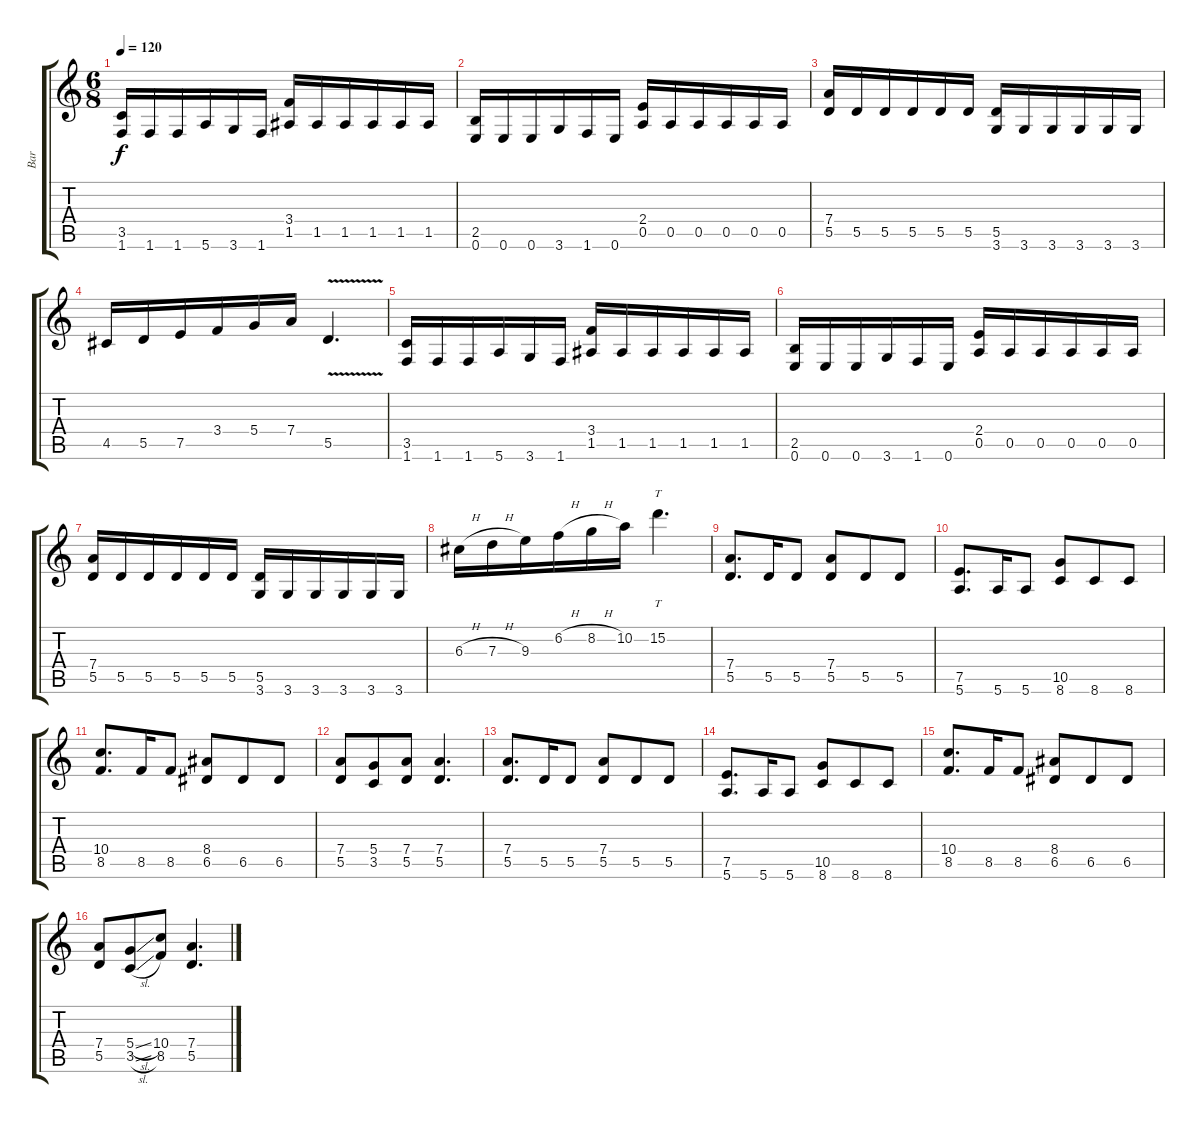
\track ("Bar" "Bar") {instrument distortionguitar}
\staff {score tabs}
\tuning (E4 B3 G3 D3 A2 E2) {hide}
\ts (6 8)
\tempo 120
\clef g2
\ks c
(3.5 1.6).16{dy f} 1.6.16 1.6.16 5.6.16 3.6.16 1.6.16 (3.4 1.5).16 1.5.16 1.5.16 1.5.16 1.5.16 1.5.16 |
(2.5 0.6).16 0.6.16 0.6.16 3.6.16 1.6.16 0.6.16 (2.4 0.5).16 0.5.16 0.5.16 0.5.16 0.5.16 0.5.16 |
(7.4 5.5).16 5.5.16 5.5.16 5.5.16 5.5.16 5.5.16 (5.5 3.6).16 3.6.16 3.6.16 3.6.16 3.6.16 3.6.16 |
4.5.16 5.5.16 7.5.16 3.4.16 5.4.16 7.4.16 5.5{v}.4{d} |
(3.5 1.6).16 1.6.16 1.6.16 5.6.16 3.6.16 1.6.16 (3.4 1.5).16 1.5.16 1.5.16 1.5.16 1.5.16 1.5.16 |
(2.5 0.6).16 0.6.16 0.6.16 3.6.16 1.6.16 0.6.16 (2.4 0.5).16 0.5.16 0.5.16 0.5.16 0.5.16 0.5.16 |
(7.4 5.5).16 5.5.16 5.5.16 5.5.16 5.5.16 5.5.16 (5.5 3.6).16 3.6.16 3.6.16 3.6.16 3.6.16 3.6.16 |
6.3{h}.16 7.3{h}.16 9.3.16 6.2{h}.16 8.2{h}.16 10.2.16 15.2.4{tt d} |
(7.4 5.5).8{d} 5.5.16 5.5.8 (7.4 5.5).8 5.5.8 5.5.8 |
(7.5 5.6).8{d} 5.6.16 5.6.8 (10.5 8.6).8 8.6.8 8.6.8 |
(10.4 8.5).8{d} 8.5.16 8.5.8 (8.4 6.5).8 6.5.8 6.5.8 |
(7.4 5.5).8 (5.4 3.5).8 (7.4 5.5).8 (7.4 5.5).4{d} |
(7.4 5.5).8{d} 5.5.16 5.5.8 (7.4 5.5).8 5.5.8 5.5.8 |
(7.5 5.6).8{d} 5.6.16 5.6.8 (10.5 8.6).8 8.6.8 8.6.8 |
(10.4 8.5).8{d} 8.5.16 8.5.8 (8.4 6.5).8 6.5.8 6.5.8 |
(7.4 5.5).8 (5.4{sl} 3.5{sl}).8 (10.4 8.5).8 (7.4 5.5).4{d}
